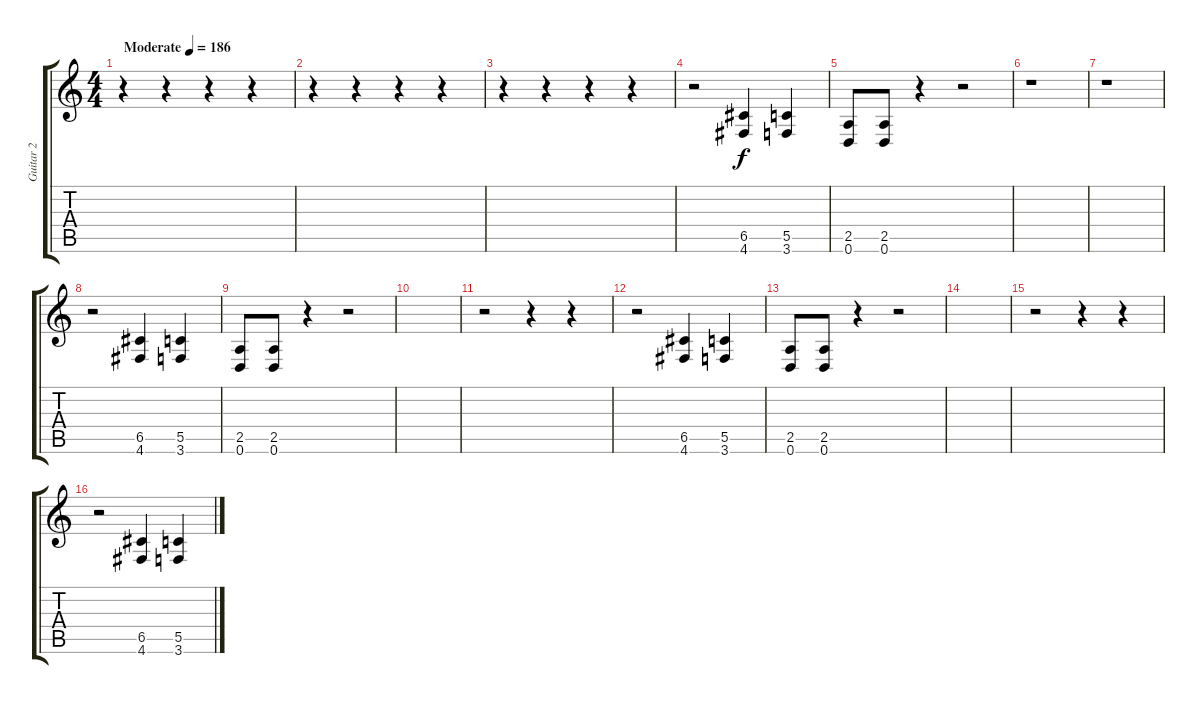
\track ("Guitar 2" "Guitar 2") {instrument distortionguitar}
\staff {score tabs}
\tuning (D4 A3 F3 C3 G2 D2) {hide}
\ts (4 4)
\tempo (186 "Moderate")
\clef g2
\ks c
r.4{dy f instrument distortionguitar} r.4 r.4 r.4 |
r.4 r.4 r.4 r.4 |
r.4 r.4 r.4 r.4 |
r.2 (6.5 4.6).4 (5.5 3.6).4 |
(2.5 0.6).8 (2.5 0.6).8 r.4 r.2 |
r.1 |
r.1 |
r.2 (6.5 4.6).4 (5.5 3.6).4 |
(2.5 0.6).8 (2.5 0.6).8 r.4 r.2 |
|
r.2 r.4 r.4 |
r.2 (6.5 4.6).4 (5.5 3.6).4 |
(2.5 0.6).8 (2.5 0.6).8 r.4 r.2 |
|
r.2 r.4 r.4 |
r.2 (6.5 4.6).4 (5.5 3.6).4
